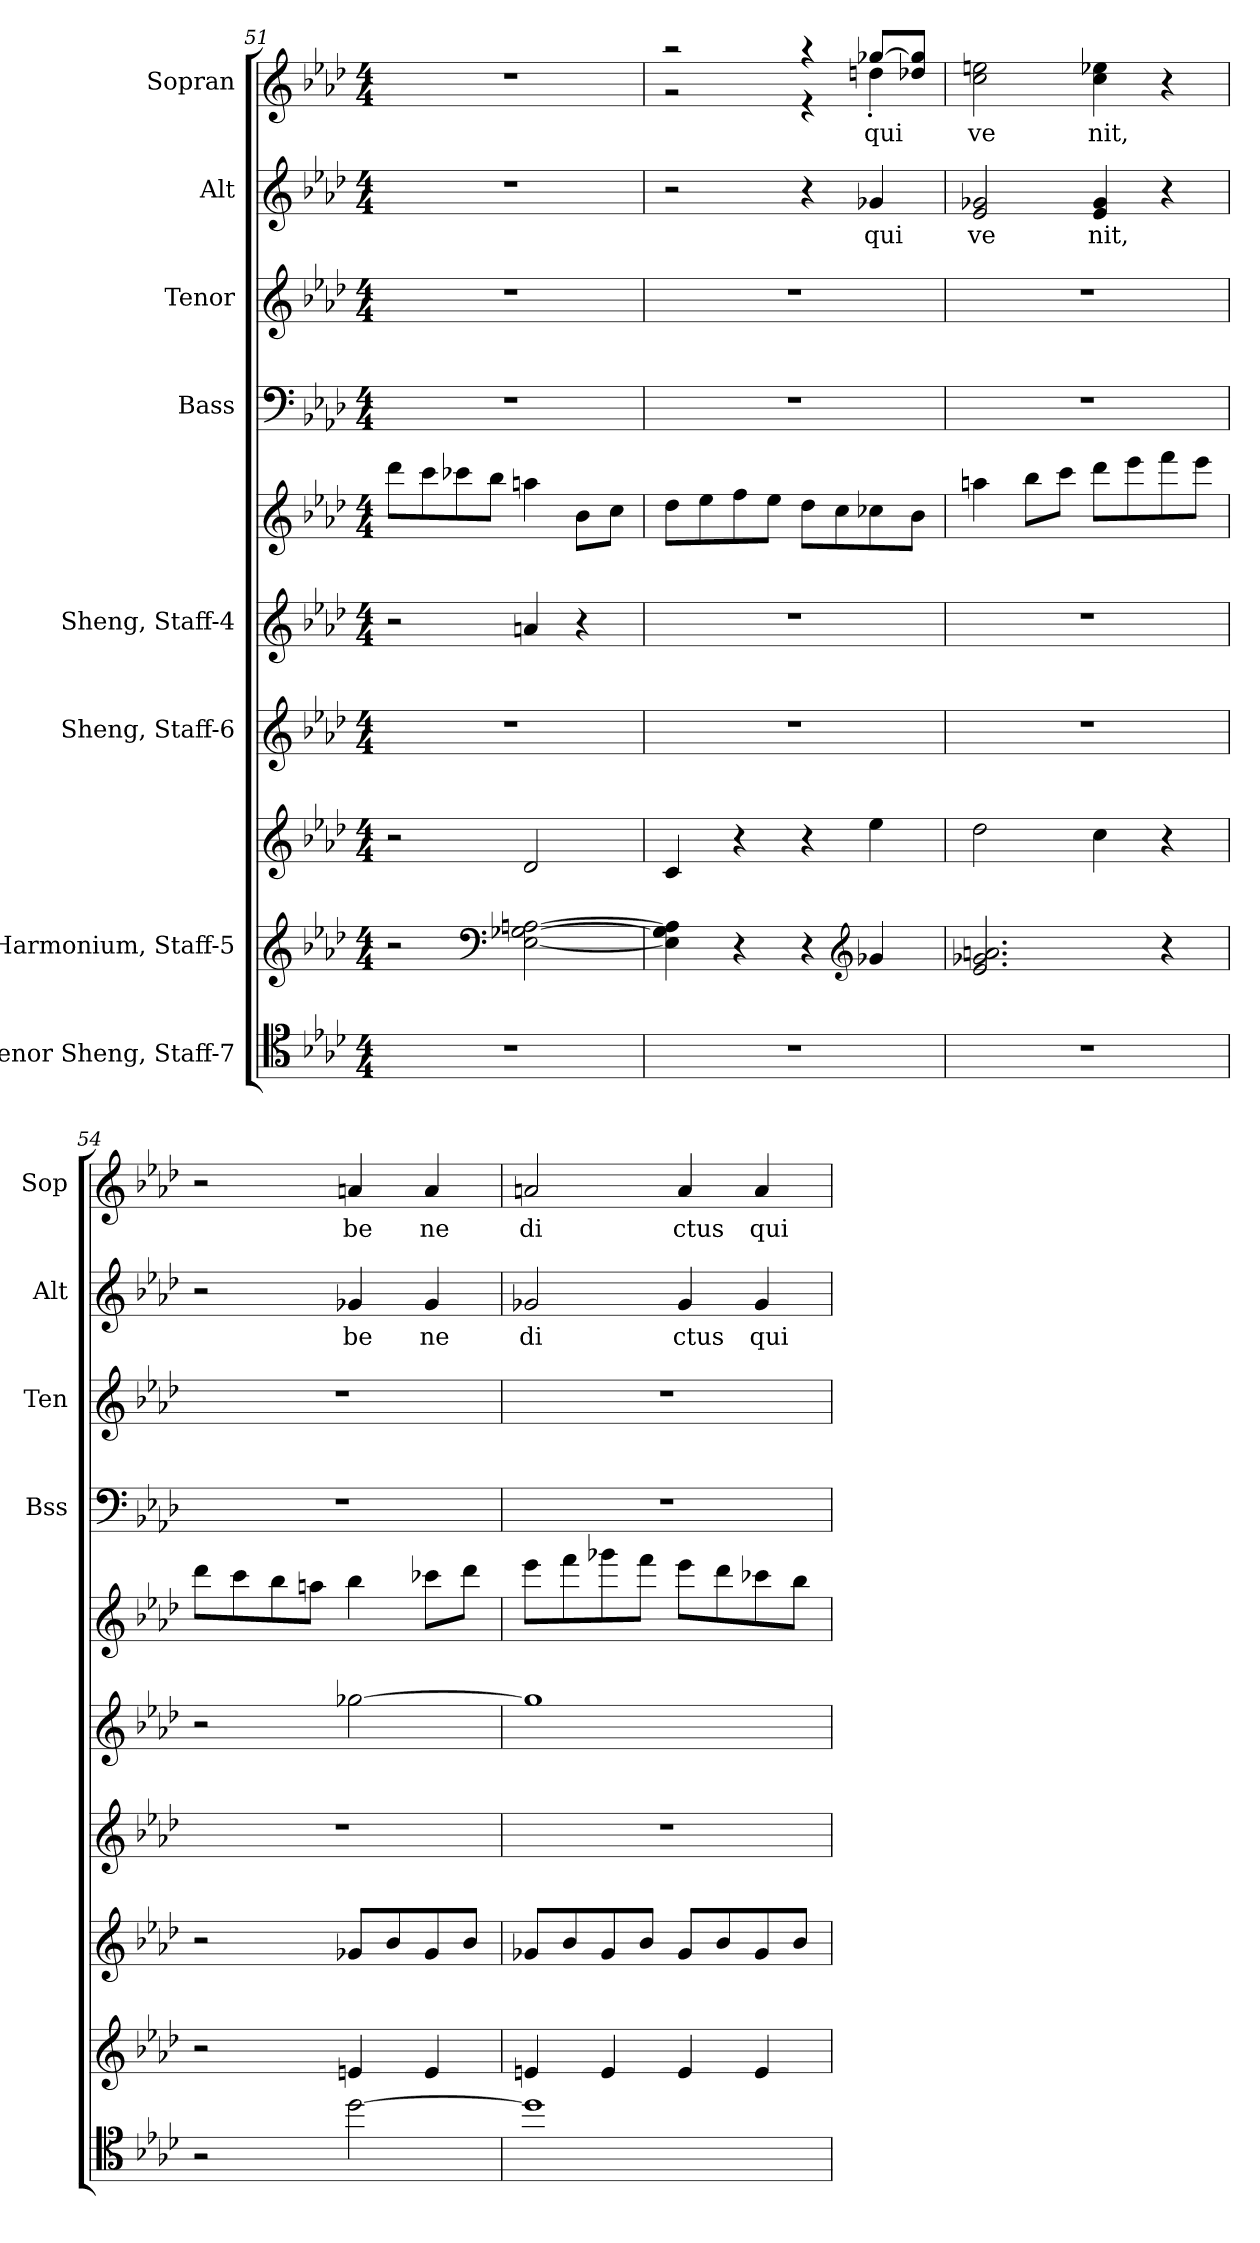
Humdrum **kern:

**kern	**kern	**kern	**kern	**kern	**kern	**kern	**kern	**kern	**text	**kern	**text
*part8	*part7	*part7	*part6	*part5	*part5	*part4	*part3	*part2	*part2	*part1	*part1
*staff10	*staff9	*staff8	*staff7	*staff6	*staff5	*staff4	*staff3	*staff2	*staff2	*staff1	*staff1
*I"Tenor Sheng, Staff-7	*I"Harmonium, Staff-5	*	*I"Sheng, Staff-6	*I"Sheng, Staff-4	*	*I"Bass	*I"Tenor	*I"Alt	*	*I"Sopran	*
*	*	*	*	*	*	*I'Bss	*I'Ten	*I'Alt	*	*I'Sop	*
!!LO:PB:g=z
*clefC4	*clefG2	*clefG2	*clefG2	*clefG2	*clefG2	*clefF4	*clefG2	*clefG2	*	*clefG2	*
*	*	*	*	*	*	*	*ITrd4c7	*	*	*ITrd2c3	*
*k[b-e-a-d-]	*k[b-e-a-d-]	*k[b-e-a-d-]	*k[b-e-a-d-]	*k[b-e-a-d-]	*k[b-e-a-d-]	*k[b-e-a-d-]	*k[b-e-a-d-g-]	*k[b-e-a-d-]	*	*k[b-]	*
*M4/4	*M4/4	*M4/4	*M4/4	*M4/4	*M4/4	*M4/4	*M4/4	*M4/4	*	*M4/4	*
=51	=51	=51	=51	=51	=51	=51	=51	=51	=51	=51	=51
1r	2r	2r	1r	2r	8ddd-\L	1r	1r	1r	.	1r	.
.	.	.	.	.	8ccc\	.	.	.	.	.	.
.	.	.	.	.	8ccc-X\	.	.	.	.	.	.
.	.	.	.	.	8bb-\J	.	.	.	.	.	.
*	*clefF4	*	*	*	*	*	*	*	*	*	*
.	[2E-\ [2G-X\ [2An\	2d-/	.	4an/	4aan\	.	.	.	.	.	.
.	.	.	.	4r	8b-\L	.	.	.	.	.	.
.	.	.	.	.	8cc\J	.	.	.	.	.	.
=52	=52	=52	=52	=52	=52	=52	=52	=52	=52	=52	=52
*	*	*	*	*	*	*	*	*	*	*^	*
1r	4E-\] 4G-\] 4A\]	4c/	1r	1r	8dd-\L	1r	1r	2r	.	2r	2r	.
.	.	.	.	.	8ee-\	.	.	.	.	.	.	.
.	4r	4r	.	.	8ff\	.	.	.	.	.	.	.
.	.	.	.	.	8ee-\J	.	.	.	.	.	.	.
.	4r	4r	.	.	8dd-\L	.	.	4r	.	4r	4r	.
.	.	.	.	.	8cc\	.	.	.	.	.	.	.
*	*clefG2	*	*	*	*	*	*	*	*	*	*	*
.	4g-X/	4ee-\	.	.	8cc-X\	.	.	4g-X/	qui	[8ee-X/L	4bn'\	qui
.	.	.	.	.	8b-\J	.	.	.	.	8b-X/ 8ee-/]J	.	.
*	*	*	*	*	*	*	*	*	*	*v	*v	*
=53	=53	=53	=53	=53	=53	=53	=53	=53	=53	=53	=53
1r	2.e-/ 2.g-X/ 2.an/	2dd-\	1r	1r	4aan\	1r	1r	2e-/ 2g-X/	ve	2a\ 2cc#X\	ve
.	.	.	.	.	8bb-\L	.	.	.	.	.	.
.	.	.	.	.	8ccc\J	.	.	.	.	.	.
.	.	4cc\	.	.	8ddd-\L	.	.	4e-/ 4g-/	nit,	4a\ 4ccn\	nit,
.	.	.	.	.	8eee-\	.	.	.	.	.	.
.	4r	4r	.	.	8fff\	.	.	4r	.	4r	.
.	.	.	.	.	8eee-\J	.	.	.	.	.	.
!!LO:PB:g=z
=54	=54	=54	=54	=54	=54	=54	=54	=54	=54	=54	=54
2r	2r	2r	1r	2r	8ddd-\L	1r	1r	2r	.	2r	.
.	.	.	.	.	8ccc\	.	.	.	.	.	.
.	.	.	.	.	8bb-\	.	.	.	.	.	.
.	.	.	.	.	8aan\J	.	.	.	.	.	.
[2dd-\	4en/	8g-X/L	.	[2gg-X\	4bb-\	.	.	4g-X/	be	4f#X/	be
.	.	8b-/	.	.	.	.	.	.	.	.	.
.	4e/	8g-/	.	.	8ccc-X\L	.	.	4g-/	ne	4f#/	ne
.	.	8b-/J	.	.	8ddd-\J	.	.	.	.	.	.
=55	=55	=55	=55	=55	=55	=55	=55	=55	=55	=55	=55
1dd-]	4en/	8g-X/L	1r	1gg-]	8eee-\L	1r	1r	2g-X/	di	2f#X/	di
.	.	8b-/	.	.	8fff\	.	.	.	.	.	.
.	4e/	8g-/	.	.	8ggg-X\	.	.	.	.	.	.
.	.	8b-/J	.	.	8fff\J	.	.	.	.	.	.
.	4e/	8g-/L	.	.	8eee-\L	.	.	4g-/	ctus	4f#/	ctus
.	.	8b-/	.	.	8ddd-\	.	.	.	.	.	.
.	4e/	8g-/	.	.	8ccc-X\	.	.	4g-/	qui	4f#/	qui
.	.	8b-/J	.	.	8bb-\J	.	.	.	.	.	.
=	=	=	=	=	=	=	=	=	=	=	=
*-	*-	*-	*-	*-	*-	*-	*-	*-	*-	*-	*-
